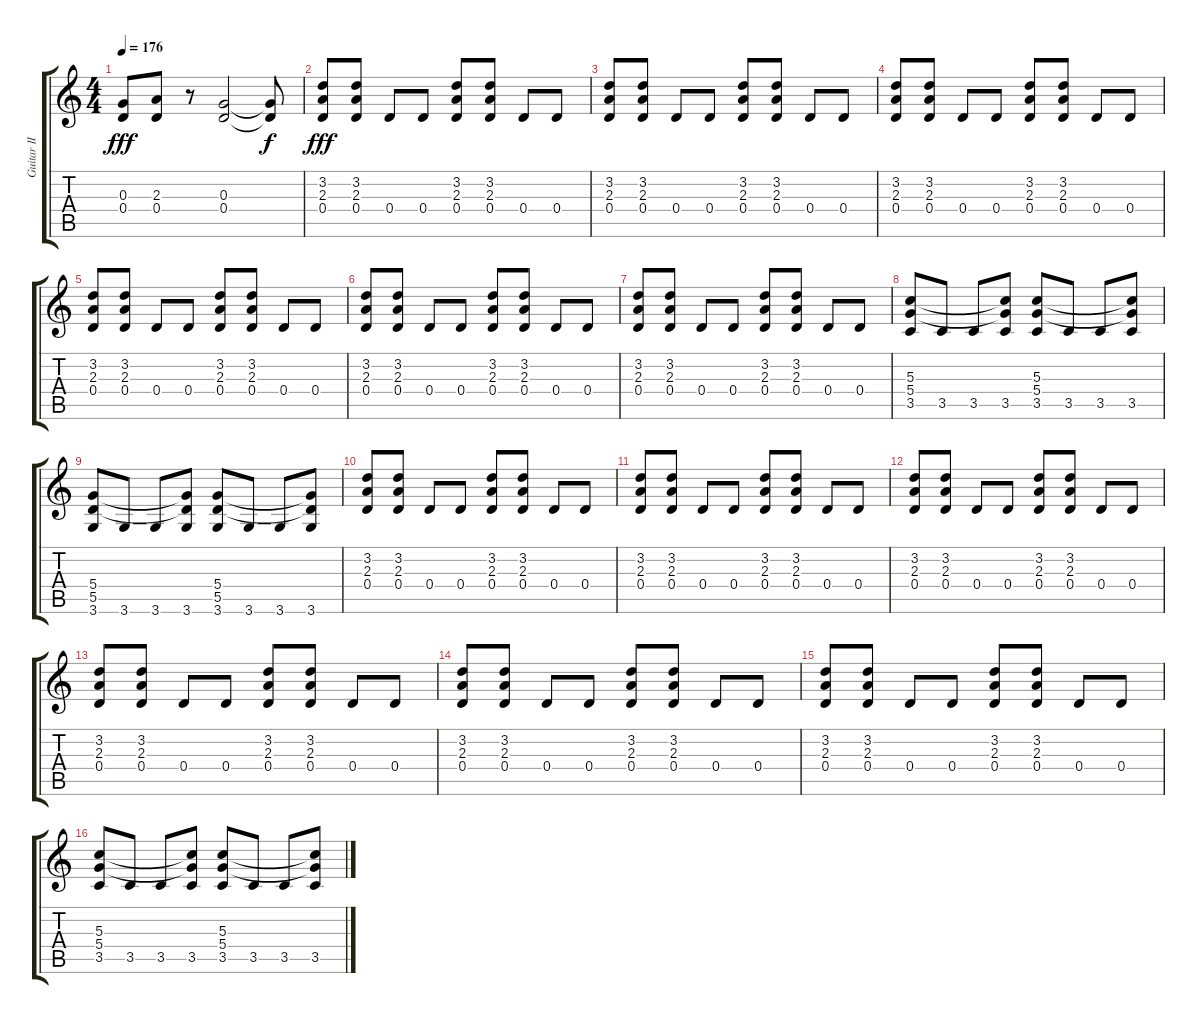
\track ("Guitar II" "Guitar II") {instrument distortionguitar}
\staff {score tabs}
\tuning (E4 B3 G3 D3 A2 E2) {hide}
\ts (4 4)
\tempo 176
\clef g2
\ks c
(0.3 0.4).8{dy fff} (2.3 0.4).8 r.8 (0.3 0.4).2 (0.3{t} 0.4{t}).8{dy f} |
(3.2 2.3 0.4).8{dy fff} (3.2 2.3 0.4).8 0.4.8 0.4.8 (3.2 2.3 0.4).8 (3.2 2.3 0.4).8 0.4.8 0.4.8 |
(3.2 2.3 0.4).8 (3.2 2.3 0.4).8 0.4.8 0.4.8 (3.2 2.3 0.4).8 (3.2 2.3 0.4).8 0.4.8 0.4.8 |
(3.2 2.3 0.4).8 (3.2 2.3 0.4).8 0.4.8 0.4.8 (3.2 2.3 0.4).8 (3.2 2.3 0.4).8 0.4.8 0.4.8 |
(3.2 2.3 0.4).8 (3.2 2.3 0.4).8 0.4.8 0.4.8 (3.2 2.3 0.4).8 (3.2 2.3 0.4).8 0.4.8 0.4.8 |
(3.2 2.3 0.4).8 (3.2 2.3 0.4).8 0.4.8 0.4.8 (3.2 2.3 0.4).8 (3.2 2.3 0.4).8 0.4.8 0.4.8 |
(3.2 2.3 0.4).8 (3.2 2.3 0.4).8 0.4.8 0.4.8 (3.2 2.3 0.4).8 (3.2 2.3 0.4).8 0.4.8 0.4.8 |
(5.3 5.4 3.5).8 3.5.8 3.5.8 (5.3{t} 5.4{t} 3.5).8 (5.3 5.4 3.5).8 3.5.8 3.5.8 (5.3{t} 5.4{t} 3.5).8 |
(5.4 5.5 3.6).8 3.6.8 3.6.8 (5.4{t} 5.5{t} 3.6).8 (5.4 5.5 3.6).8 3.6.8 3.6.8 (5.4{t} 5.5{t} 3.6).8 |
(3.2 2.3 0.4).8 (3.2 2.3 0.4).8 0.4.8 0.4.8 (3.2 2.3 0.4).8 (3.2 2.3 0.4).8 0.4.8 0.4.8 |
(3.2 2.3 0.4).8 (3.2 2.3 0.4).8 0.4.8 0.4.8 (3.2 2.3 0.4).8 (3.2 2.3 0.4).8 0.4.8 0.4.8 |
(3.2 2.3 0.4).8 (3.2 2.3 0.4).8 0.4.8 0.4.8 (3.2 2.3 0.4).8 (3.2 2.3 0.4).8 0.4.8 0.4.8 |
(3.2 2.3 0.4).8 (3.2 2.3 0.4).8 0.4.8 0.4.8 (3.2 2.3 0.4).8 (3.2 2.3 0.4).8 0.4.8 0.4.8 |
(3.2 2.3 0.4).8 (3.2 2.3 0.4).8 0.4.8 0.4.8 (3.2 2.3 0.4).8 (3.2 2.3 0.4).8 0.4.8 0.4.8 |
(3.2 2.3 0.4).8 (3.2 2.3 0.4).8 0.4.8 0.4.8 (3.2 2.3 0.4).8 (3.2 2.3 0.4).8 0.4.8 0.4.8 |
(5.3 5.4 3.5).8 3.5.8 3.5.8 (5.3{t} 5.4{t} 3.5).8 (5.3 5.4 3.5).8 3.5.8 3.5.8 (5.3{t} 5.4{t} 3.5).8
